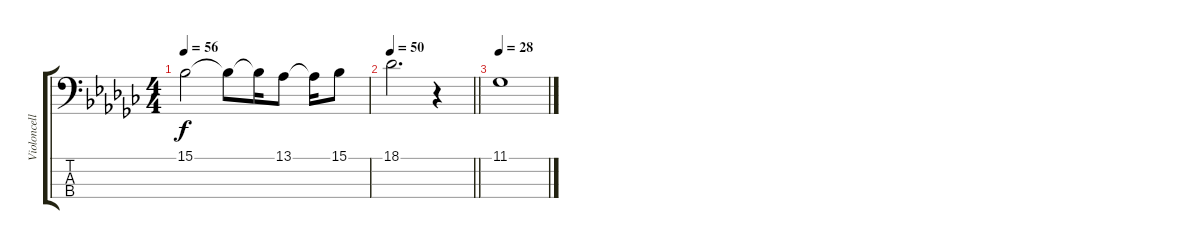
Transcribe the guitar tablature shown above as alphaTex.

\track ("Violoncello" "Violoncell") {instrument cello}
\staff {score tabs}
\tuning (G2 D2 A1 E1) {hide}
\ts (4 4)
\tempo 56
\clef f4
\ks ebminor
15.1.2{dy f} 15.1{t}.8 15.1{t}.16 13.1.8 13.1{t}.16 15.1.8 |
\tempo 50
\barLineRight lightlight
18.1.2{d volume 6} r.4 |
\tempo 28
11.1.1{volume 13}
